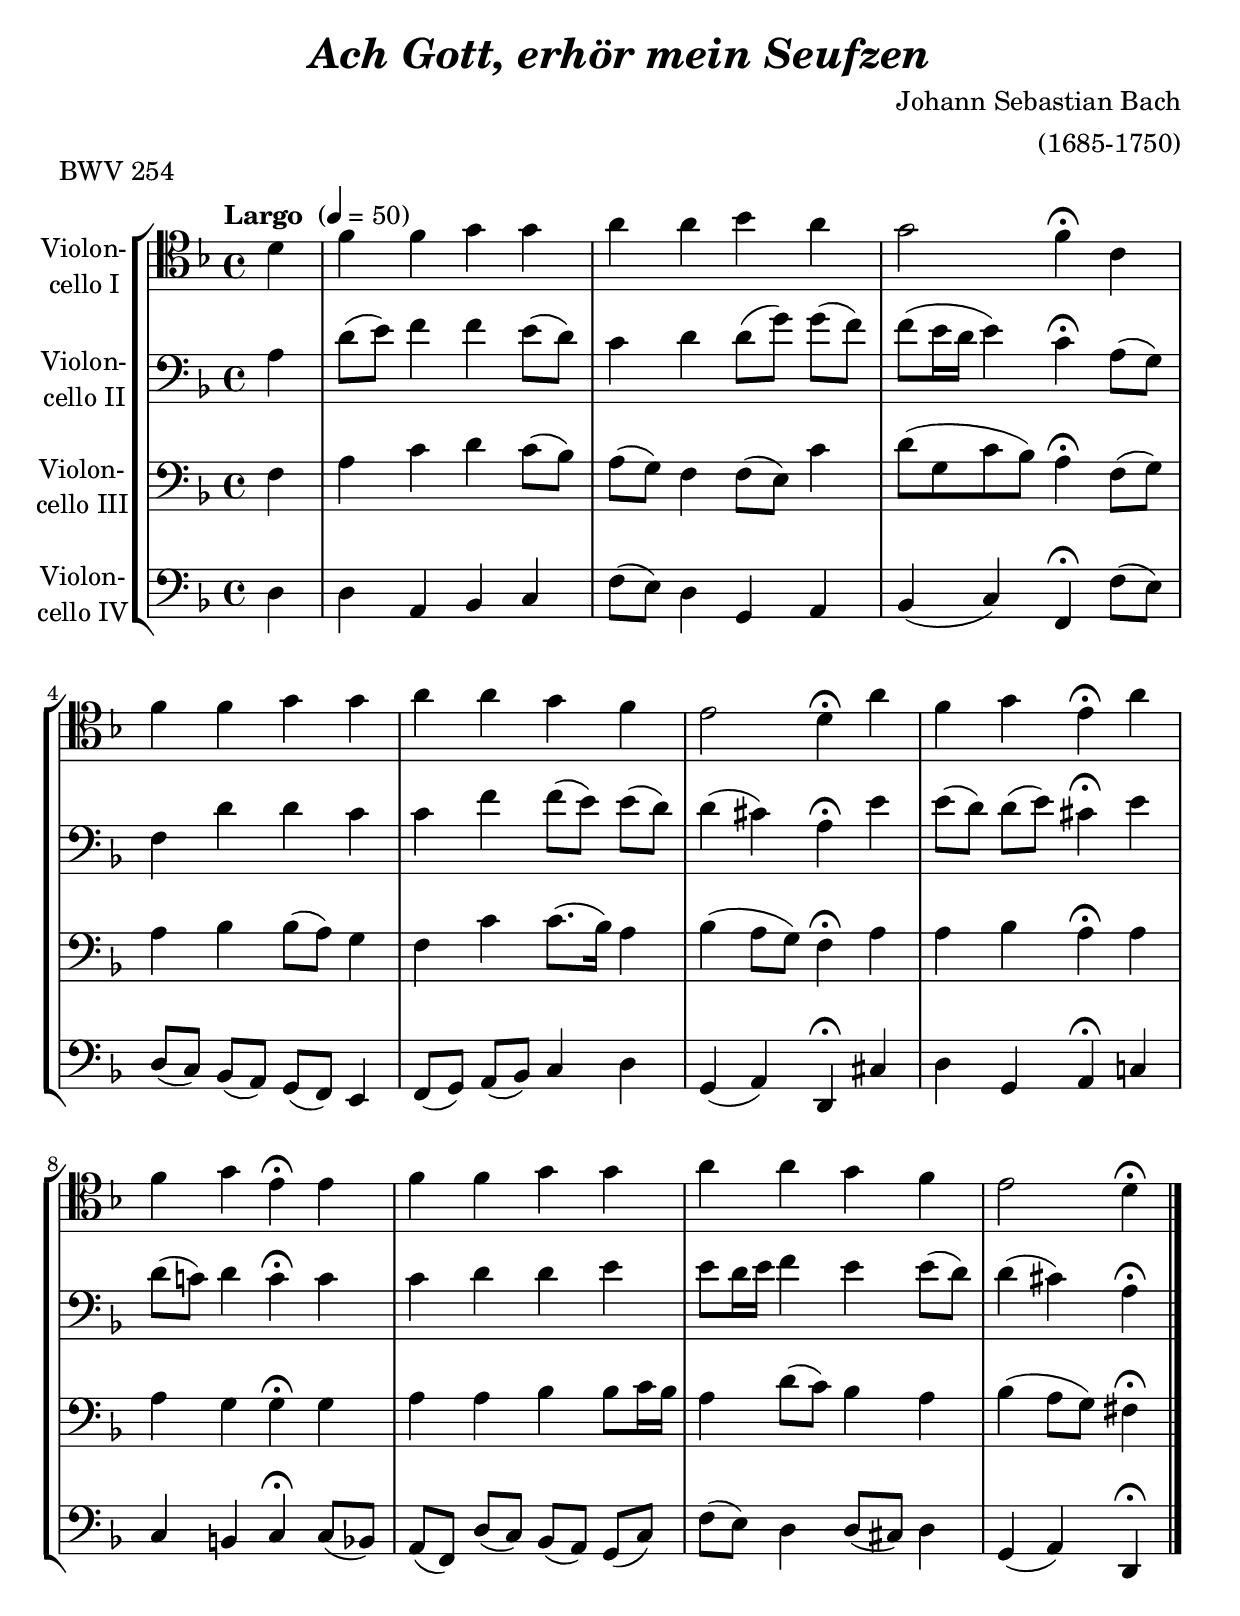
\version "2.18.2"
\include "deutsch.ly"
  
#(set-global-staff-size 23)

\header {
  title     = \markup \bold \italic "Ach Gott, erhör mein Seufzen"
  composer  = "Johann Sebastian Bach"
  arranger  = "(1685-1750)"
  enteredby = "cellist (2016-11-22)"
  piece     = "BWV 254"
}

voiceconsts = {
  \key d \minor
  \time 4/4
  \clef "bass"
% \numericTimeSignature
  \compressFullBarRests
   % Set default beaming for all staves
  \set Timing.beamExceptions = #'()
  \set Timing.baseMoment     = #(ly:make-moment 1 4)
  \set Timing.beatStructure  = #'(1 1 1 1)
  \tempo "Largo " 4=50
}

%minstr = "harpsichord"
mist = "string ensemble 1"
%minstr = "accordion"
miba = "bassoon"
milo = "drawbar organ"

va = \relative c' {
  \voiceconsts
  \clef "tenor"

  \partial 4 d4
  f f g g
  a a b a
  g2 f4\fermata c

  f f g g
  a a g f
  e2 d4\fermata a'
  f g e\fermata a

  f g e\fermata e
  f f g g
  a a g f
  e2 d4\fermata \bar "|."
}

vb = \relative c' {
  \voiceconsts

  \partial 4 a4
  d8( e) f4 f e8( d)
  c4 d d8( g) g( f)
  f( e16 d e4) c\fermata a8( g)

  f4 d' d c
  c f f8( e) e( d)
  d4( cis) a\fermata e'
  e8( d) d( e) cis4\fermata e

  d8( c!) d4 c\fermata c
  c d d e
  e8 d16 e f4 e e8( d)
  d4( cis) a\fermata \bar "|."
}

vc = \relative c {
  \voiceconsts

  \partial 4 f4
  a c d c8( b)
  a( g) f4 f8( e) c'4
  d8([ g, c b]) a4\fermata f8( g)

  a4 b b8( a) g4
  f c' c8.( b16) a4
  b( a8 g) f4\fermata a
  a b a\fermata a

  a g g\fermata g
  a a b b8 c16 b
  a4 d8( c) b4 a
  b( a8 g) fis4\fermata \bar "|."
}

vd = \relative c {
  \voiceconsts

  \partial 4 d4
  d a b c
  f8( e) d4 g, a
  b( c) f,\fermata f'8( e)

  d( c) b( a) g( f) e4
  f8( g) a( b) c4 d
  g,( a) d,\fermata cis'
  d g, a\fermata c!

  c h c\fermata c8( b)
  a( f) d'( c) b( a) g( c)
  f( e) d4 d8( cis) d4
  g,( a) d,\fermata \bar "|."
}


music = \new StaffGroup <<
      \new Staff {
	\set Staff.midiInstrument = \mist
	\set Staff.instrumentName = \markup \center-column { "Violon-" "cello I" }
	\transpose  d d { \va }
      }

      \new Staff {
	\set Staff.midiInstrument = \mist
	\set Staff.instrumentName = \markup \center-column { "Violon-" "cello II" }
	\transpose  d d { \vb }
      }

      \new Staff {
	\set Staff.midiInstrument = \mist
	\set Staff.instrumentName = \markup \center-column { "Violon-" "cello III" }
	\transpose  d d { \vc }
      }

      \new Staff {
	\set Staff.midiInstrument = \miba
	\set Staff.instrumentName = \markup \center-column { "Violon-" "cello IV" }
	\transpose  d d { \vd }
      }
>>

\book {
  \score {
    \music
    \layout {}
  }

  \score {
    \unfoldRepeats \music

    \midi {
      \context {
        \Score
      }
    }
  }
}
